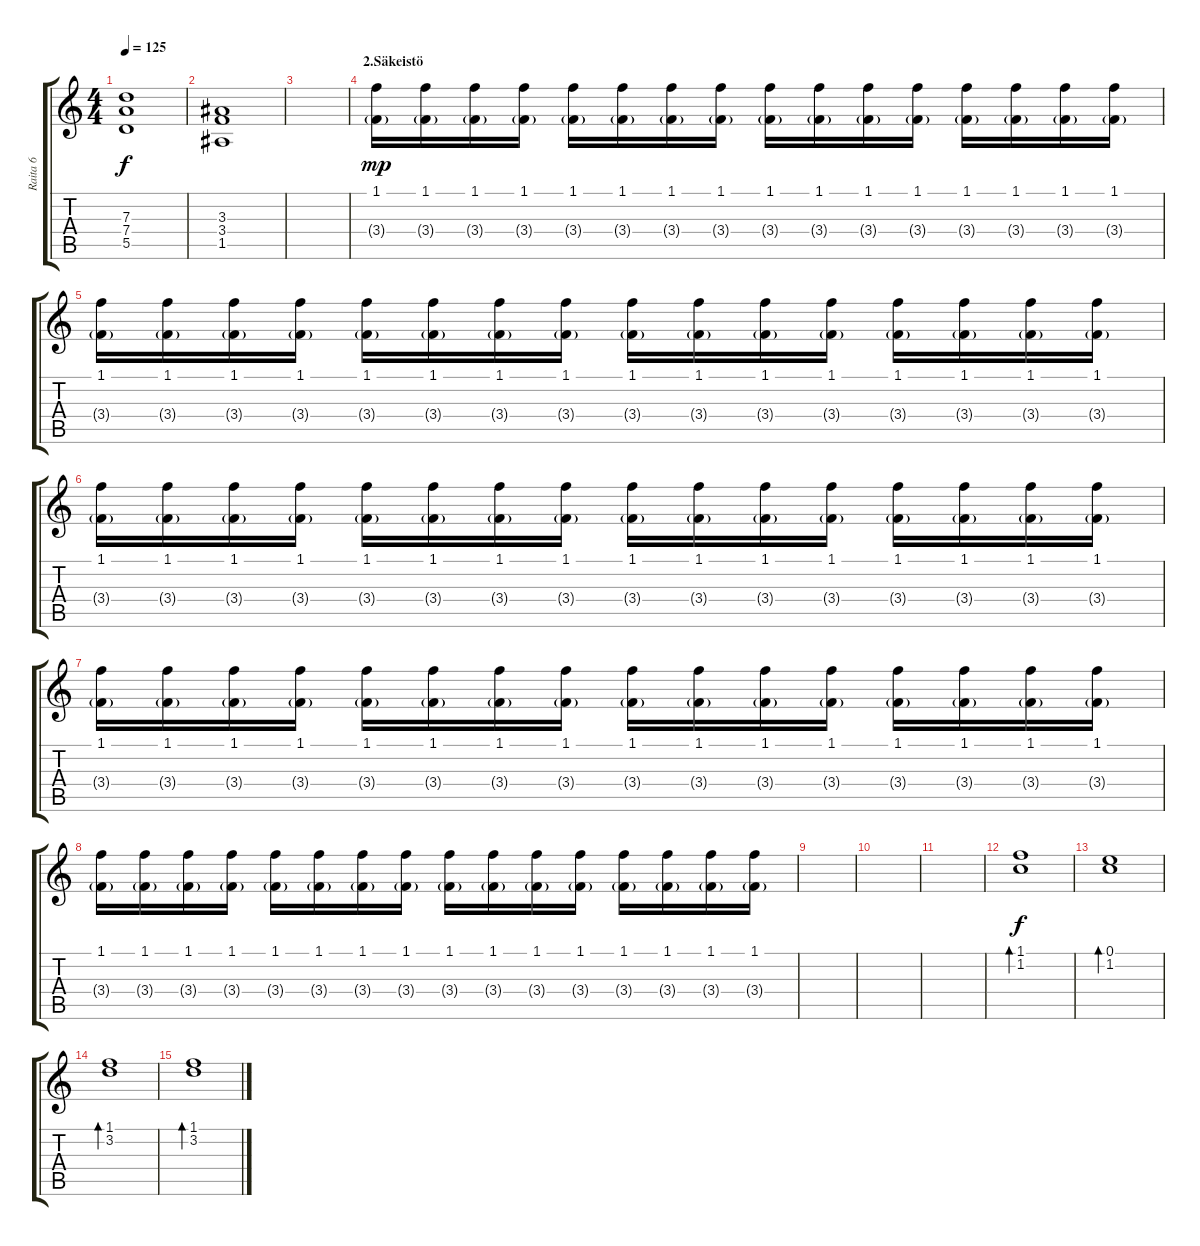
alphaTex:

\track ("Raita 6" "Raita 6") {instrument overdrivenguitar}
\staff {score tabs}
\tuning (E4 B3 G3 D3 A2 E2) {hide}
\ts (4 4)
\tempo 125
\clef g2
\ks c
(7.3 7.4 5.5).1{dy f} |
(3.3 3.4 1.5).1 |
|
\section ("" "2.Säkeistö")
(1.1 3.4{g}).16{dy mp volume 8 instrument synthbass1} (1.1 3.4{g}).16 (1.1 3.4{g}).16 (1.1 3.4{g}).16 (1.1 3.4{g}).16 (1.1 3.4{g}).16 (1.1 3.4{g}).16 (1.1 3.4{g}).16 (1.1 3.4{g}).16 (1.1 3.4{g}).16 (1.1 3.4{g}).16 (1.1 3.4{g}).16 (1.1 3.4{g}).16 (1.1 3.4{g}).16 (1.1 3.4{g}).16 (1.1 3.4{g}).16 |
(1.1 3.4{g}).16{volume 10 instrument synthbass1} (1.1 3.4{g}).16 (1.1 3.4{g}).16 (1.1 3.4{g}).16 (1.1 3.4{g}).16 (1.1 3.4{g}).16 (1.1 3.4{g}).16 (1.1 3.4{g}).16 (1.1 3.4{g}).16 (1.1 3.4{g}).16 (1.1 3.4{g}).16 (1.1 3.4{g}).16 (1.1 3.4{g}).16 (1.1 3.4{g}).16 (1.1 3.4{g}).16 (1.1 3.4{g}).16 |
(1.1 3.4{g}).16{volume 12 instrument synthbass1} (1.1 3.4{g}).16 (1.1 3.4{g}).16 (1.1 3.4{g}).16 (1.1 3.4{g}).16 (1.1 3.4{g}).16 (1.1 3.4{g}).16 (1.1 3.4{g}).16 (1.1 3.4{g}).16 (1.1 3.4{g}).16 (1.1 3.4{g}).16 (1.1 3.4{g}).16 (1.1 3.4{g}).16 (1.1 3.4{g}).16 (1.1 3.4{g}).16 (1.1 3.4{g}).16 |
(1.1 3.4{g}).16{volume 14 instrument synthbass1} (1.1 3.4{g}).16 (1.1 3.4{g}).16 (1.1 3.4{g}).16 (1.1 3.4{g}).16 (1.1 3.4{g}).16 (1.1 3.4{g}).16 (1.1 3.4{g}).16 (1.1 3.4{g}).16 (1.1 3.4{g}).16 (1.1 3.4{g}).16 (1.1 3.4{g}).16 (1.1 3.4{g}).16 (1.1 3.4{g}).16 (1.1 3.4{g}).16 (1.1 3.4{g}).16 |
(1.1 3.4{g}).16{volume 0 instrument synthbass1} (1.1 3.4{g}).16 (1.1 3.4{g}).16 (1.1 3.4{g}).16 (1.1 3.4{g}).16 (1.1 3.4{g}).16 (1.1 3.4{g}).16 (1.1 3.4{g}).16 (1.1 3.4{g}).16 (1.1 3.4{g}).16 (1.1 3.4{g}).16 (1.1 3.4{g}).16 (1.1 3.4{g}).16 (1.1 3.4{g}).16 (1.1 3.4{g}).16 (1.1 3.4{g}).16 |
|
|
|
(1.1 1.2).1{bd 480 dy f volume 11 balance 2 instrument electricguitarjazz} |
(0.1 1.2).1{bd 480} |
(1.1 3.2).1{bd 480} |
(1.1 3.2).1{bd 480}
